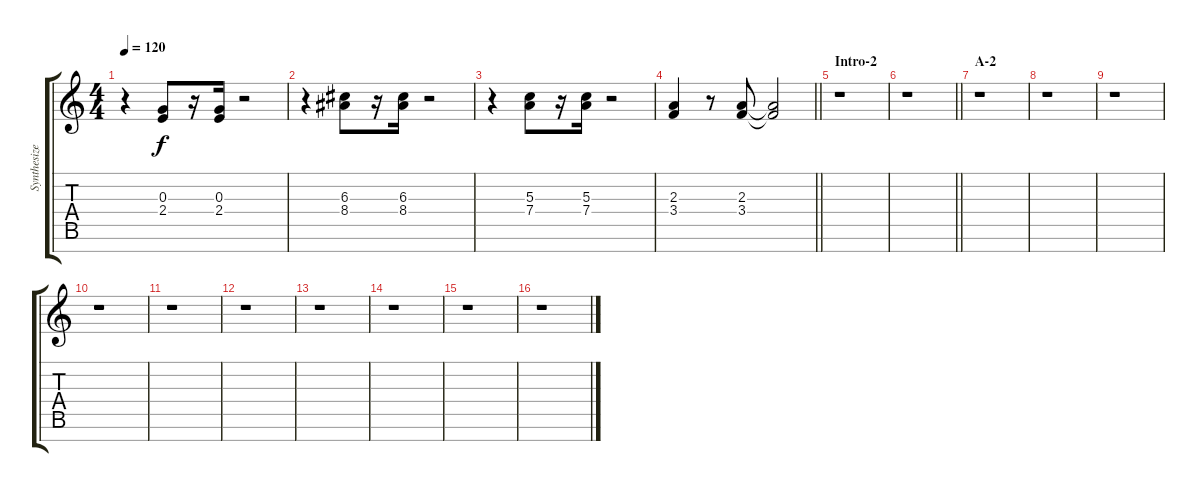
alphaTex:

\track ("Synthesizer V" "Synthesize") {instrument lead2sawtooth}
\staff {score tabs}
\tuning (E5 B4 G4 D4 A3 E3 B2) {hide}
\ts (4 4)
\tempo 120
\clef g2
\ks c
r.4{dy f} (0.3 2.4).8 r.16 (0.3 2.4).16 r.2 |
r.4 (6.3 8.4).8 r.16 (6.3 8.4).16 r.2 |
r.4 (5.3 7.4).8 r.16 (5.3 7.4).16 r.2 |
\barLineRight lightlight
(2.3 3.4).4 r.8 (2.3 3.4).8 (2.3{t} 3.4{t}).2 |
\section ("" "Intro-2")
r.1 |
\barLineRight lightlight
r.1 |
\section ("" "A-2")
r.1 |
r.1 |
r.1 |
r.1 |
r.1 |
r.1 |
r.1 |
r.1 |
r.1 |
r.1
